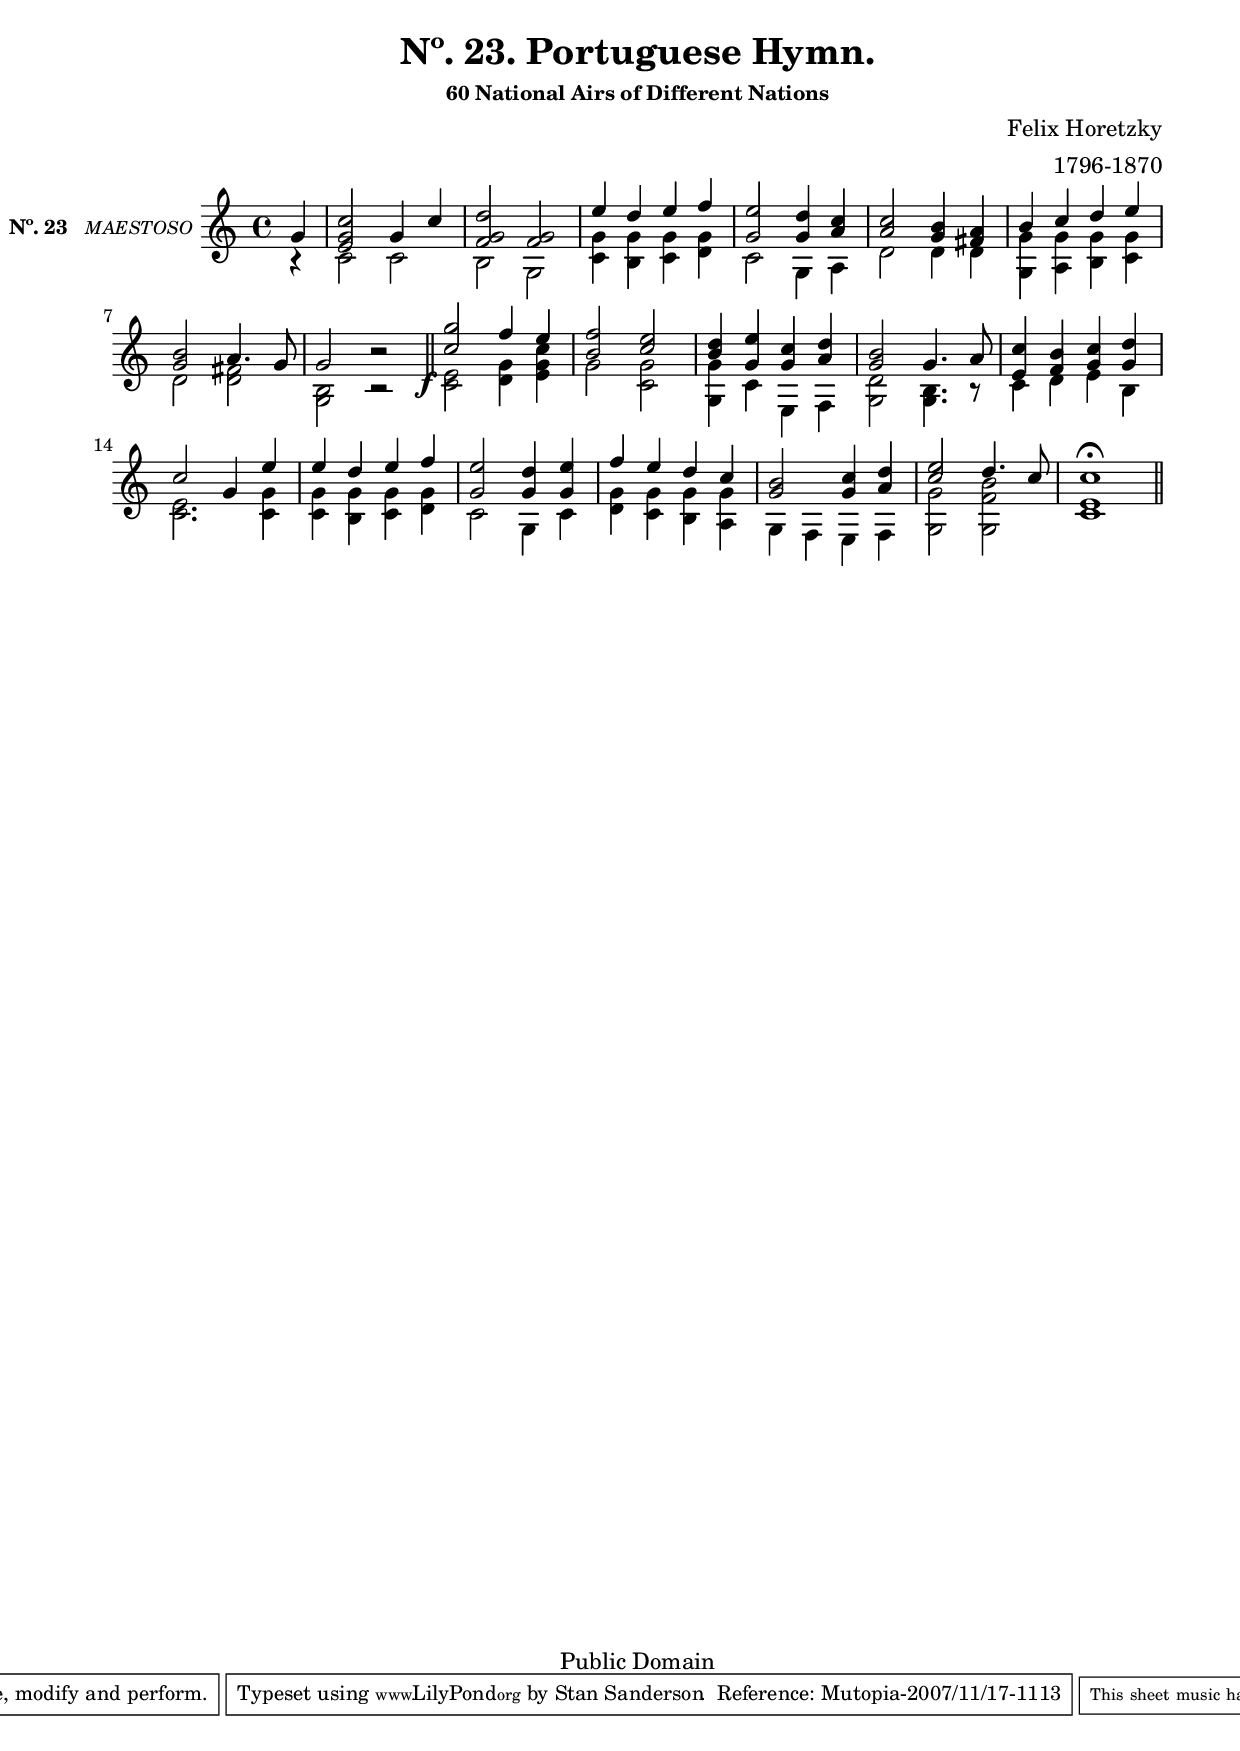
% Entered on Nov 7, 2007
\version "2.11.34"
%#(set-global-staff-size 17) 

\paper {
%	#(set-paper-size "a4")
%	#(set-paper-size "letter")
	left-margin = 0.75 \in
	line-width = 7.0 \in
	between-system-padding = #2.0
	between-system-space = #2.0
	ragged-last-bottom = ##t 
	ragged-bottom = ##f
}

\header {
	title = "Nº. 23. Portuguese Hymn."
	subtitle = ""
	subsubtitle = "60 National Airs of Different Nations"
	composer = \markup{\column \right-align 
	{\line {Felix Horetzky} 1796-1870}}
	meter = ""
% MUTOPIA
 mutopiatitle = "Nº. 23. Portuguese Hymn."
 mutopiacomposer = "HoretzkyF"
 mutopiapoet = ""
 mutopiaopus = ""
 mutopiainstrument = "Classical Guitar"
 date = "unk"
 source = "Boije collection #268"
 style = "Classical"
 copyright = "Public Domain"
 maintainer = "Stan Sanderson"
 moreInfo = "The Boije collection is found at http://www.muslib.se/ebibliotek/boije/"
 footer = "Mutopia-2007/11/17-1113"
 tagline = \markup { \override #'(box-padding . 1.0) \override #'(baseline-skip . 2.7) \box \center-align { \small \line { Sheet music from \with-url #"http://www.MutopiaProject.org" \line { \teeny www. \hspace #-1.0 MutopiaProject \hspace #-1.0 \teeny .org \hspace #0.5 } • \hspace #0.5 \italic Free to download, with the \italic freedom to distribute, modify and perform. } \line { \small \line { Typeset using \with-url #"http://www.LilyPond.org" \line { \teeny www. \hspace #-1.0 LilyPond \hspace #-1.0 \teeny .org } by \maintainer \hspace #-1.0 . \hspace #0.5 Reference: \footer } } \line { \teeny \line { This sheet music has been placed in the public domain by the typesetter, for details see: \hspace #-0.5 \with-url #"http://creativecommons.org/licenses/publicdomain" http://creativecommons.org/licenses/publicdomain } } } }
}

%%%%%%%%%%%%%%%%%%%%%%%%%%%%%%%%%%%%
%%
%% Source & comments
%%	
%%  	Felix Horetzky was born in Horyszów Ruski, Poland, January 1, 1796.
%%	Little is known about he came to the guitar. He traveled to Vienna
%%	to study under master guitarrist, Mauro Giuliani. He traveled
%%  	extensively in Europe as a concert performer and teacher. He wrote
%%  	between 100 and 150 pieces for the guitar. He died in Edinburgh
%%  	on October 6, 1870.
%%
%%	This piece is from #268, "60 National Airs of Different Nations",
%%	in the Boije collection and is in the public domain.
%%	
%%	<http://www.muslib.se/ebibliotek/boije/>
%%	Publisher: Chappell (London), no date given.
%%
%%	Carl Boije (1849-1923) was an amateur guitarist whose vast collection
%%	was donated to the State Library of Sweden after his death.
%%
%%	The dynamic markings for the most part follow the original score; obvious
%%	notation errors have been corrected.
%%
%%%%%%%%%%%%%%%%%%%%%%%%%%%%%%%%%%%%

\include "english.ly"

%%%% shortcuts

dol = \markup { \smaller\italic "dolce."}
cres = \markup{\smaller\italic"cresc:"}
cress = \markup{\tiny\smaller\italic"cresc:"}
espr = \markup{\smaller\italic"espres:"}
rit = \markup{\smaller\italic"ritart:"}
atem = \markup{\smaller\italic"a tempo:"}
smz = \markup{\smaller\italic"smorz:"} % smorzando
showTup = { \override TupletNumber #'transparent = ##f
		\override TupletBracket #'transparent = ##f }
hideTup = { \override TupletNumber #'transparent = ##t
		\override TupletBracket #'transparent = ##t }
seg = \markup {\smaller \smaller \musicglyph #"scripts.segno"}
cod = \markup {\smaller \vcenter "to" \hspace #0.7 \smaller \vcenter \musicglyph #"scripts.coda"}
toseg = \markup { \bold \vcenter "to" \hspace #0.7 \vcenter \smaller \musicglyph #"scripts.segno" }
fin = \markup {\smaller \smaller \bold \italic "Fine."}		
I = \once \override NoteColumn #'ignore-collision = ##t
sdu = \once \override Stem #'direction = #UP
sdd = \once \override Stem #'direction = #DOWN

%% End shortcuts


%%%%%%%%%%
%% Reminders
%
%    \once \override DynamicText #'extra-offset = #'(-3.75 . 5.5)
%    \once \override TextScript #'extra-offset = #'( 0.8 . -2.3 )
%    \once \override Stem #'length-fraction = #0.8
%    \once \override Beam #'positions = #'(-2.2 . -3.0)
%
%%%%%%%%%%

upper = \relative c''{
	\set Staff.instrumentName=\markup{ \center-align 
	{\smaller\bold "Nº. 23  " \smaller\smaller\italic "MAESTOSO " 
	}}
	\partial 4*1 g4 |
	<c g e>2 g4 c |
	<d g, f>2 <g, f> |
	e'4 d e f |
	<e g,>2 <d g,>4 <c a> |
	<c a>2 <b g>4 <a fs> |
	b c d e |
	<b g>2 a4. g8 |
	g2 b\rest | \bar "||"
	
	<g' c,>2 f4 e |
	<f b,>2 <e c> |
	<d b>4 <e g,> <c g> <d a> |
	<b g>2 g4. a8 |
	<c e,>4 <b f> <c g> <d g,> |
	c2 g4 e' |
	e d e f |
	<e g,>2 <d g,>4 <e g,> |
	f e d c |
	<b g>2 <c g>4 <d a> |
	<e c>2 d4. c8 |
	c1\fermata |
}


lower = \relative c' { 
	\override Staff.NoteCollision 
	#'merge-differently-headed = ##t
	\set fingeringOrientations = #'(left)
	\partial 4*1 b4\rest |
	c2 c |
	b g |
	<g' c,>4 <g b,> <g c,> <g d> |
	c,2 g4 a |
	d2 d4 d |
	<g g,> <g a,> <g b,> <g c,> |
	d2 <fs d> |
	<b, g> b\rest |
	
	\once \override DynamicText #'extra-offset = #'(-2.5 . 2.5)
	<e c>2_\f <g d>4 <c g e> |
	g2 <g c,> |
	<g g,>4 c, e, f |
	<d' g,>2 <b g>4. b8\rest |
	c4 d e b |
	<e c>2. <g c,>4 |
	<g c,> <g b,> <g c,> <g d> |
	c,2 g4 c |
	<g' d> <g c,> <g b,> <g a,> |
	g, f e f |
	<g' g,>2 <b f g,>2 |
	<e, c>1 |
}

staffClassicalGuitar = \new Staff  {
		\time 4/4
		\key c \major
		\set Staff.connectArpeggios = ##t
		\set Staff.midiInstrument="acoustic guitar (nylon)"
		<<
			\new Voice = A { \voiceOne  \upper }
			\new Voice = C { \voiceFour  \lower }
		>>
		\bar "||"   %%  "|."
}

\score { 
		<<
			\staffClassicalGuitar
		>>
		}
		
\layout  {\context {
   \Staff
   \consists Span_arpeggio_engraver
 } }

\score {
%%	\unfoldRepeats
	\staffClassicalGuitar
	\midi {
		\context {
			\Score
			tempoWholesPerMinute = #(ly:make-moment 90 4)
		}
		\context {
			\Voice
			\remove "Dynamic_performer"
	    }
    }
}
